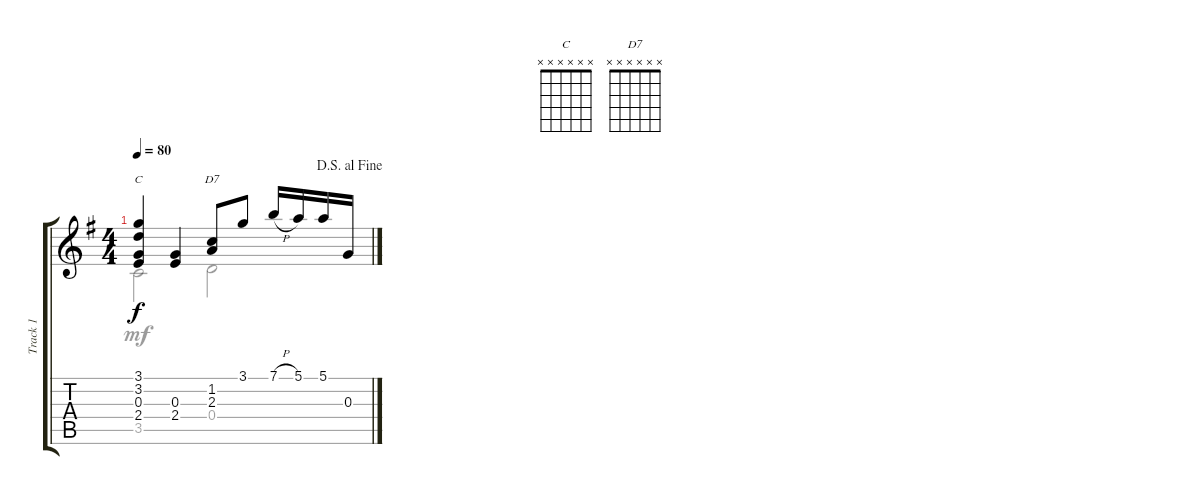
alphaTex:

\track ("Track 1" "Track 1") {instrument acousticguitarsteel}
\staff {score tabs}
\tuning (E4 B3 G3 D3 A2 E2) {hide}
\chord ("C" x x x x x x)
\chord ("D7" x x x x x x)
\voice
\ts (4 4)
\jump dalsegnoalfine
\tempo 80
\clef g2
\ks g
(3.1 3.2 0.3 2.4).4{ch "C" dy f} (0.3 2.4).4 (1.2 2.3).8{ch "D7"} 3.1.8 7.1{h}.16 5.1.16 5.1.16 0.3.16
\voice
\clef g2
\ottava regular
\simile none
\ks g
3.5.2{dy mf} 0.4.2
